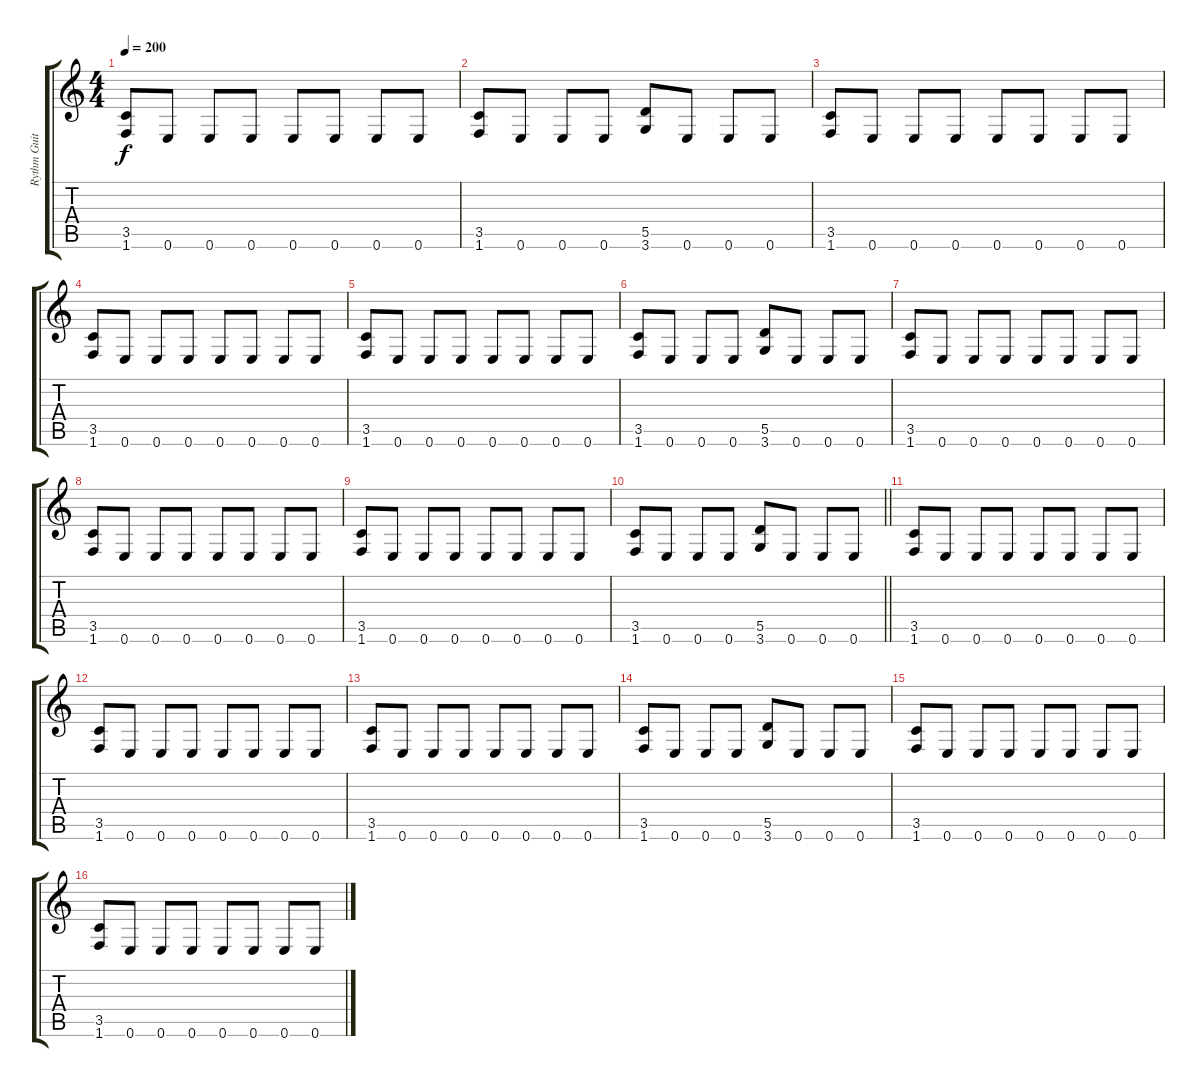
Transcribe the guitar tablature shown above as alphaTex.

\track ("Rythm Guitar- Distortion" "Rythm Guit") {instrument distortionguitar}
\staff {score tabs}
\tuning (E4 B3 G3 D3 A2 E2) {hide}
\ts (4 4)
\tempo 200
\clef g2
\ks c
(3.5 1.6).8{dy f} 0.6.8 0.6.8 0.6.8 0.6.8 0.6.8 0.6.8 0.6.8 |
(3.5 1.6).8 0.6.8 0.6.8 0.6.8 (5.5 3.6).8 0.6.8 0.6.8 0.6.8 |
(3.5 1.6).8 0.6.8 0.6.8 0.6.8 0.6.8 0.6.8 0.6.8 0.6.8 |
(3.5 1.6).8 0.6.8 0.6.8 0.6.8 0.6.8 0.6.8 0.6.8 0.6.8 |
(3.5 1.6).8 0.6.8 0.6.8 0.6.8 0.6.8 0.6.8 0.6.8 0.6.8 |
(3.5 1.6).8 0.6.8 0.6.8 0.6.8 (5.5 3.6).8 0.6.8 0.6.8 0.6.8 |
(3.5 1.6).8 0.6.8 0.6.8 0.6.8 0.6.8 0.6.8 0.6.8 0.6.8 |
(3.5 1.6).8 0.6.8 0.6.8 0.6.8 0.6.8 0.6.8 0.6.8 0.6.8 |
(3.5 1.6).8 0.6.8 0.6.8 0.6.8 0.6.8 0.6.8 0.6.8 0.6.8 |
\barLineRight lightlight
(3.5 1.6).8 0.6.8 0.6.8 0.6.8 (5.5 3.6).8 0.6.8 0.6.8 0.6.8 |
(3.5 1.6).8 0.6.8 0.6.8 0.6.8 0.6.8 0.6.8 0.6.8 0.6.8 |
(3.5 1.6).8 0.6.8 0.6.8 0.6.8 0.6.8 0.6.8 0.6.8 0.6.8 |
(3.5 1.6).8 0.6.8 0.6.8 0.6.8 0.6.8 0.6.8 0.6.8 0.6.8 |
(3.5 1.6).8 0.6.8 0.6.8 0.6.8 (5.5 3.6).8 0.6.8 0.6.8 0.6.8 |
(3.5 1.6).8 0.6.8 0.6.8 0.6.8 0.6.8 0.6.8 0.6.8 0.6.8 |
(3.5 1.6).8 0.6.8 0.6.8 0.6.8 0.6.8 0.6.8 0.6.8 0.6.8
